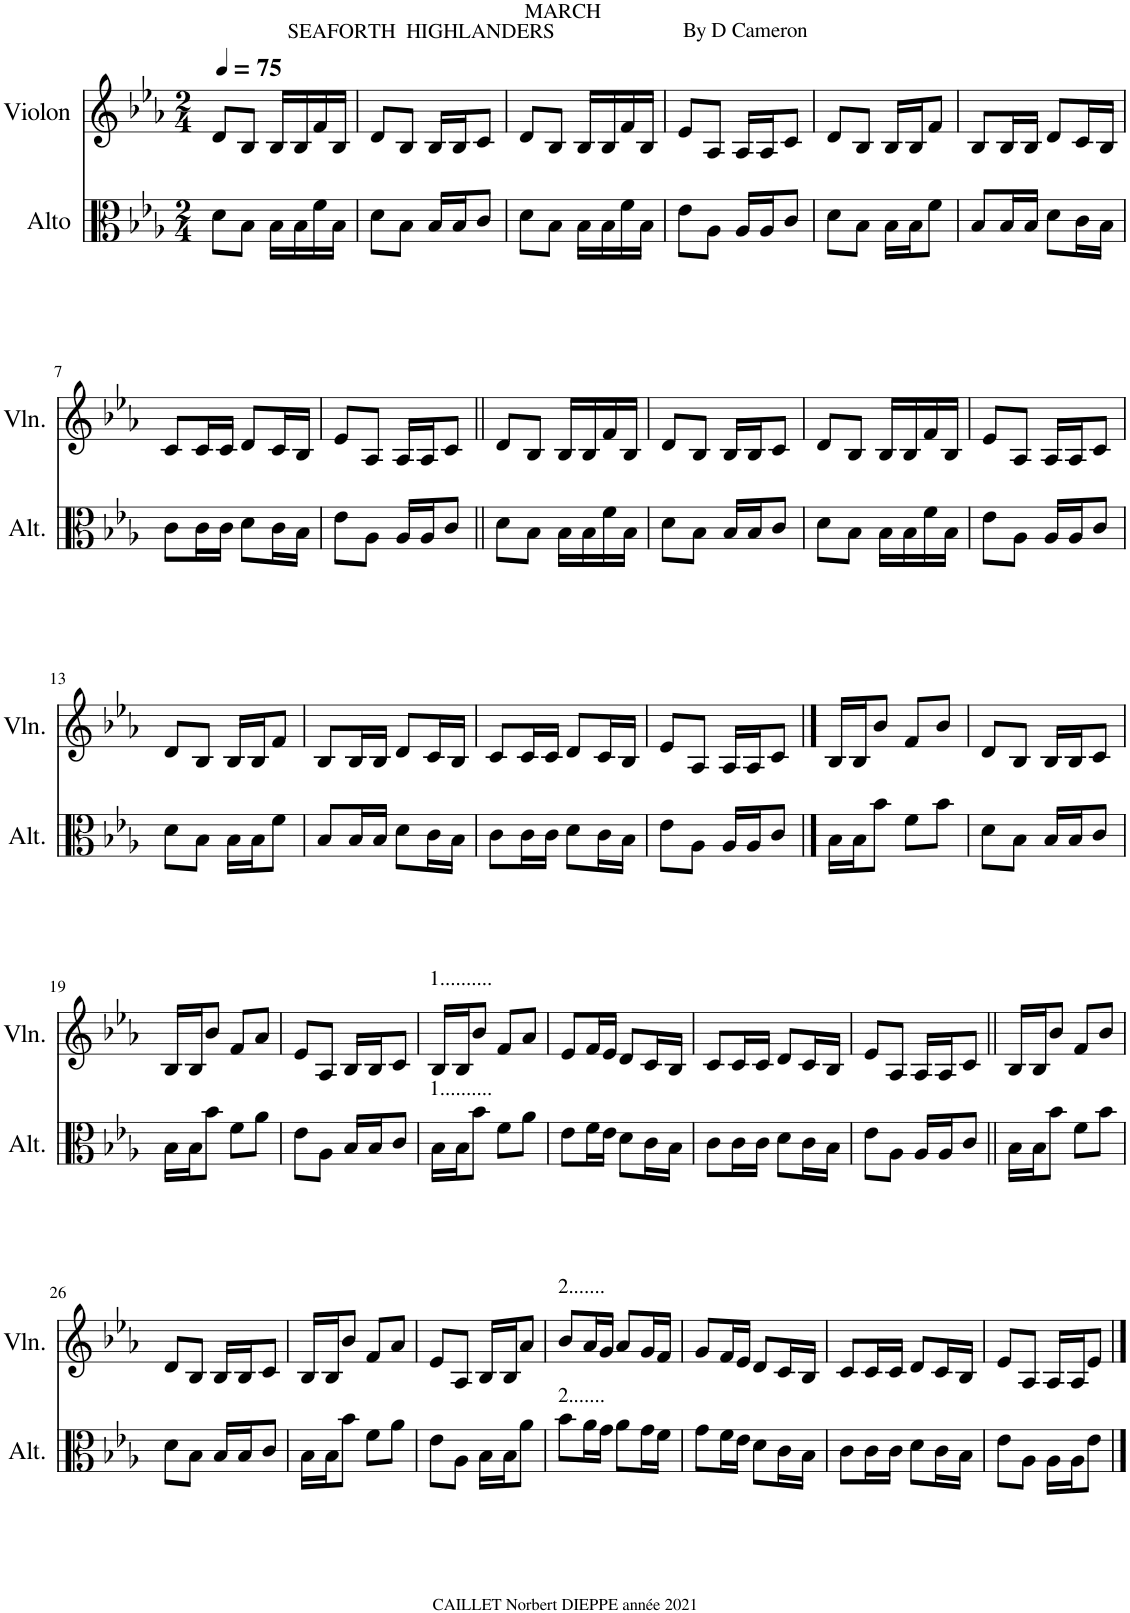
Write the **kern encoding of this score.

**kern	**kern
*part2	*part1
*staff2	*staff1
*I"Alto	*I"Violon
*I'Alt.	*I'Vln.
*clefC3	*clefG2
*k[b-e-a-]	*k[b-e-a-]
*M2/4	*M2/4
*MM75	*MM75
=1	=1
8d\L	8d/L
8B-\J	8B-/J
!	!LO:TX:a:t=SEAFORTH  HIGHLANDERS
16B-\LL	16B-/LL
16B-\	16B-/
16f\	16f/
16B-\JJ	16B-/JJ
=2	=2
8d\L	8d/L
8B-\J	8B-/J
16B-/LL	16B-/LL
16B-/J	16B-/J
8c/J	8c/J
=3	=3
!	!LO:TX:a:t=MARCH
8d\L	8d/L
8B-\J	8B-/J
16B-\LL	16B-/LL
16B-\	16B-/
16f\	16f/
16B-\JJ	16B-/JJ
=4	=4
!	!LO:TX:a:t=By D Cameron
8e-\L	8e-/L
8A-\J	8A-/J
16A-/LL	16A-/LL
16A-/J	16A-/J
8c/J	8c/J
=5	=5
8d\L	8d/L
8B-\J	8B-/J
16B-\LL	16B-/LL
16B-\J	16B-/J
8f\J	8f/J
=6	=6
8B-/L	8B-/L
16B-/L	16B-/L
16B-/JJ	16B-/JJ
8d\L	8d/L
16c\L	16c/L
16B-\JJ	16B-/JJ
!!LO:LB:g=z
=7	=7
8c\L	8c/L
16c\L	16c/L
16c\JJ	16c/JJ
8d\L	8d/L
16c\L	16c/L
16B-\JJ	16B-/JJ
=8	=8
8e-\L	8e-/L
8A-\J	8A-/J
16A-/LL	16A-/LL
16A-/J	16A-/J
8c/J	8c/J
=9||	=9||
8d\L	8d/L
8B-\J	8B-/J
16B-\LL	16B-/LL
16B-\	16B-/
16f\	16f/
16B-\JJ	16B-/JJ
=10	=10
8d\L	8d/L
8B-\J	8B-/J
16B-/LL	16B-/LL
16B-/J	16B-/J
8c/J	8c/J
=11	=11
8d\L	8d/L
8B-\J	8B-/J
16B-\LL	16B-/LL
16B-\	16B-/
16f\	16f/
16B-\JJ	16B-/JJ
=12	=12
8e-\L	8e-/L
8A-\J	8A-/J
16A-/LL	16A-/LL
16A-/J	16A-/J
8c/J	8c/J
!!LO:LB:g=z
=13	=13
8d\L	8d/L
8B-\J	8B-/J
16B-\LL	16B-/LL
16B-\J	16B-/J
8f\J	8f/J
=14	=14
8B-/L	8B-/L
16B-/L	16B-/L
16B-/JJ	16B-/JJ
8d\L	8d/L
16c\L	16c/L
16B-\JJ	16B-/JJ
=15	=15
8c\L	8c/L
16c\L	16c/L
16c\JJ	16c/JJ
8d\L	8d/L
16c\L	16c/L
16B-\JJ	16B-/JJ
=16	=16
8e-\L	8e-/L
8A-\J	8A-/J
16A-/LL	16A-/LL
16A-/J	16A-/J
8c/J	8c/J
==17	==17
16B-\LL	16B-/LL
16B-\J	16B-/J
8b-\J	8b-/J
8f\L	8f/L
8b-\J	8b-/J
=18	=18
8d\L	8d/L
8B-\J	8B-/J
16B-/LL	16B-/LL
16B-/J	16B-/J
8c/J	8c/J
!!LO:LB:g=z
=19	=19
16B-\LL	16B-/LL
16B-\J	16B-/J
8b-\J	8b-/J
8f\L	8f/L
8a-\J	8a-/J
=20	=20
8e-\L	8e-/L
8A-\J	8A-/J
16B-/LL	16B-/LL
16B-/J	16B-/J
8c/J	8c/J
=21	=21
!	!LO:TX:a:t=1..........
!LO:TX:a:t=1..........	!
16B-\LL	16B-/LL
16B-\J	16B-/J
8b-\J	8b-/J
8f\L	8f/L
8a-\J	8a-/J
=22	=22
8e-\L	8e-/L
16f\L	16f/L
16e-\JJ	16e-/JJ
8d\L	8d/L
16c\L	16c/L
16B-\JJ	16B-/JJ
=23	=23
8c\L	8c/L
16c\L	16c/L
16c\JJ	16c/JJ
8d\L	8d/L
16c\L	16c/L
16B-\JJ	16B-/JJ
=24	=24
8e-\L	8e-/L
8A-\J	8A-/J
16A-/LL	16A-/LL
16A-/J	16A-/J
8c/J	8c/J
=25||	=25||
16B-\LL	16B-/LL
16B-\J	16B-/J
8b-\J	8b-/J
8f\L	8f/L
8b-\J	8b-/J
!!LO:LB:g=z
=26	=26
8d\L	8d/L
8B-\J	8B-/J
16B-/LL	16B-/LL
16B-/J	16B-/J
8c/J	8c/J
=27	=27
16B-\LL	16B-/LL
16B-\J	16B-/J
8b-\J	8b-/J
8f\L	8f/L
8a-\J	8a-/J
=28	=28
8e-\L	8e-/L
8A-\J	8A-/J
16B-\LL	16B-/LL
16B-\J	16B-/J
8a-\J	8a-/J
=29	=29
!	!LO:TX:a:t=2.......
!LO:TX:a:t=2.......	!
8b-\L	8b-/L
16a-\L	16a-/L
16g\JJ	16g/JJ
8a-\L	8a-/L
16g\L	16g/L
16f\JJ	16f/JJ
=30	=30
8g\L	8g/L
16f\L	16f/L
16e-\JJ	16e-/JJ
8d\L	8d/L
16c\L	16c/L
16B-\JJ	16B-/JJ
=31	=31
8c\L	8c/L
16c\L	16c/L
16c\JJ	16c/JJ
8d\L	8d/L
16c\L	16c/L
16B-\JJ	16B-/JJ
=32	=32
8e-\L	8e-/L
8A-\J	8A-/J
16A-\LL	16A-/LL
16A-\J	16A-/J
8e-\J	8e-/J
==	==
*-	*-
